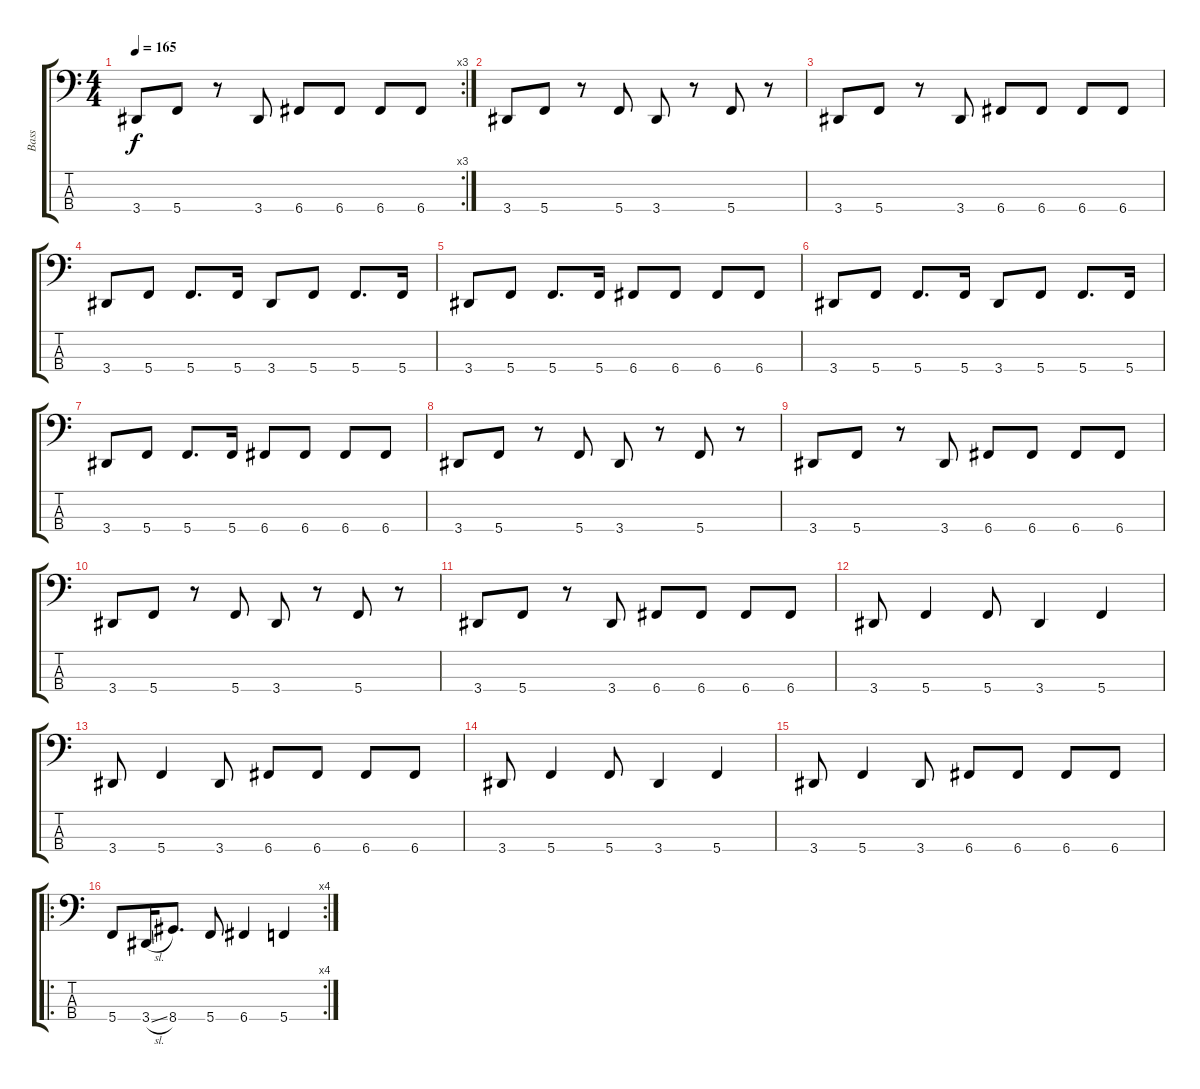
\track ("Bass" "Bass") {instrument electricbasspick}
\staff {score tabs}
\tuning (F2 C2 G1 C1) {hide}
\rc 3
\ts (4 4)
\tempo 165
\clef f4
\ks c
3.4.8{dy f} 5.4.8 r.8 3.4.8 6.4.8 6.4.8 6.4.8 6.4.8 |
3.4.8 5.4.8 r.8 5.4.8 3.4.8 r.8 5.4.8 r.8 |
3.4.8 5.4.8 r.8 3.4.8 6.4.8 6.4.8 6.4.8 6.4.8 |
3.4.8 5.4.8 5.4.8{d} 5.4.16 3.4.8 5.4.8 5.4.8{d} 5.4.16 |
3.4.8 5.4.8 5.4.8{d} 5.4.16 6.4.8 6.4.8 6.4.8 6.4.8 |
3.4.8 5.4.8 5.4.8{d} 5.4.16 3.4.8 5.4.8 5.4.8{d} 5.4.16 |
3.4.8 5.4.8 5.4.8{d} 5.4.16 6.4.8 6.4.8 6.4.8 6.4.8 |
3.4.8 5.4.8 r.8 5.4.8 3.4.8 r.8 5.4.8 r.8 |
3.4.8 5.4.8 r.8 3.4.8 6.4.8 6.4.8 6.4.8 6.4.8 |
3.4.8 5.4.8 r.8 5.4.8 3.4.8 r.8 5.4.8 r.8 |
3.4.8 5.4.8 r.8 3.4.8 6.4.8 6.4.8 6.4.8 6.4.8 |
3.4.8 5.4.4 5.4.8 3.4.4 5.4.4 |
3.4.8 5.4.4 3.4.8 6.4.8 6.4.8 6.4.8 6.4.8 |
3.4.8 5.4.4 5.4.8 3.4.4 5.4.4 |
3.4.8 5.4.4 3.4.8 6.4.8 6.4.8 6.4.8 6.4.8 |
\ro
\rc 4
5.4.8 3.4{sl}.16 8.4.8{d} 5.4.8 6.4.4 5.4.4
